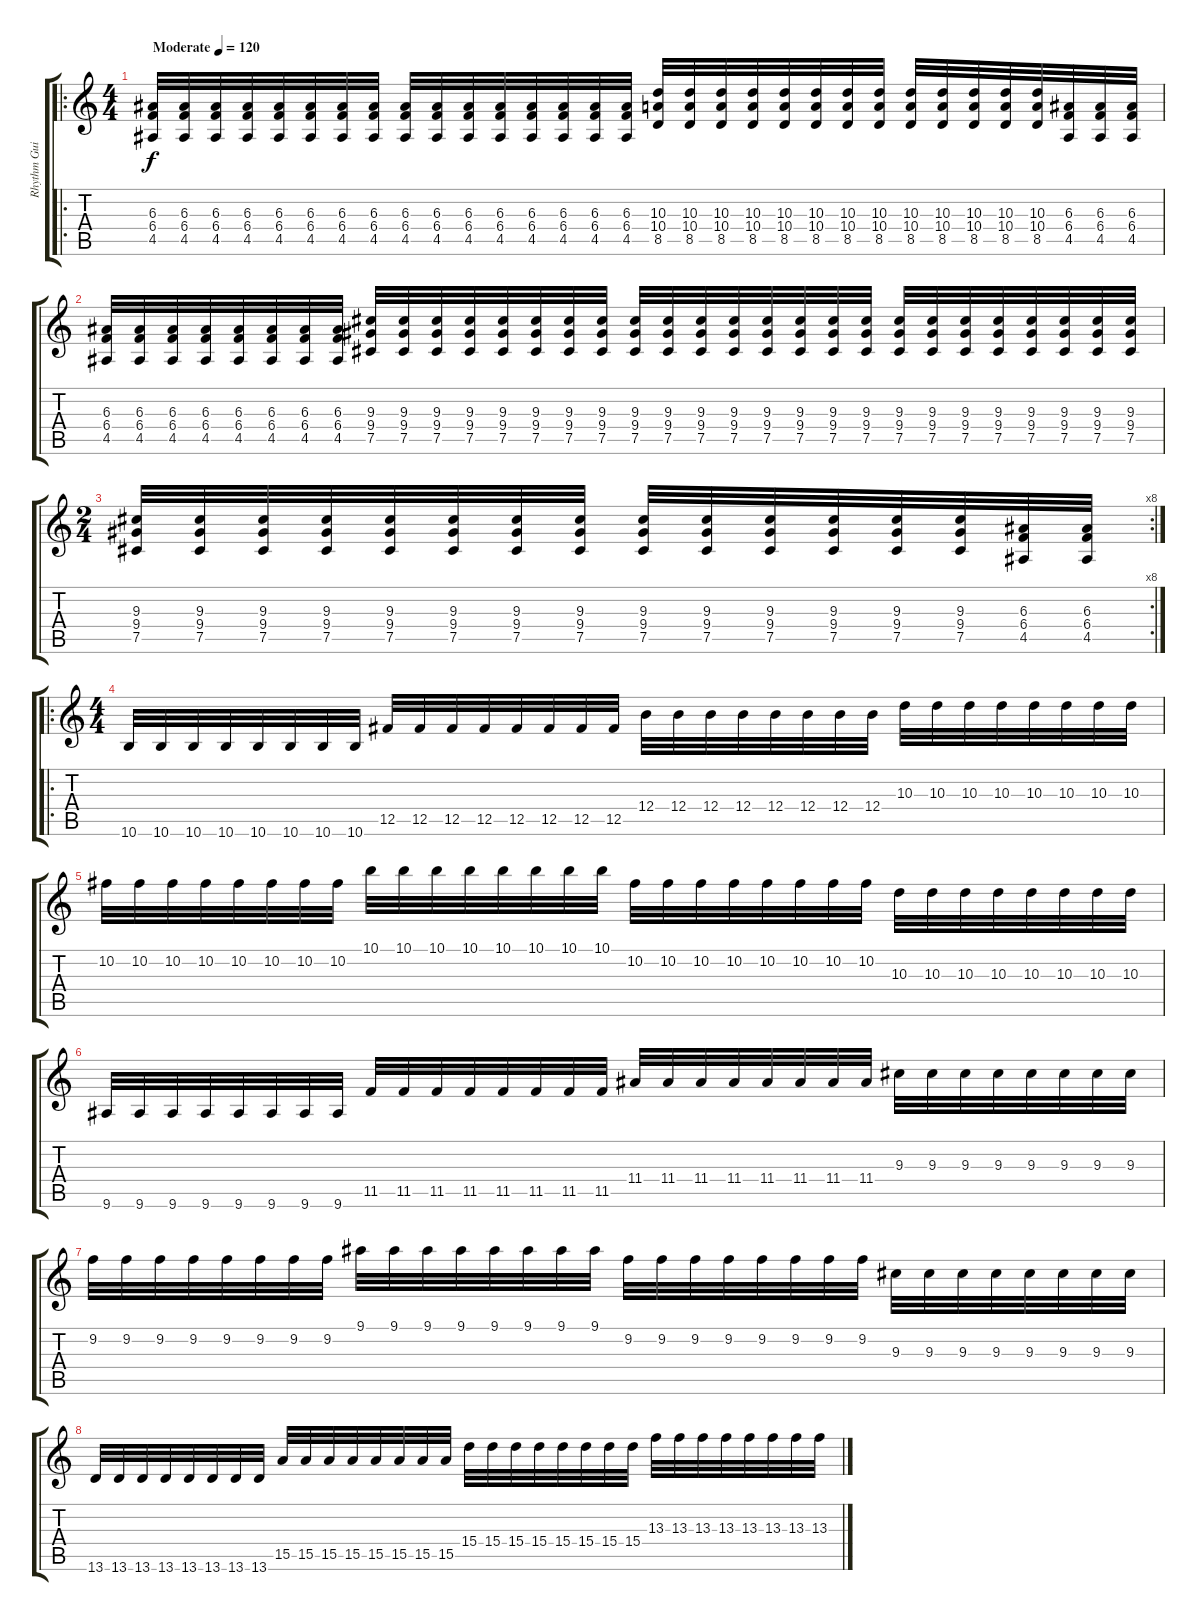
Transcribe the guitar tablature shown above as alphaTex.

\track ("Rhythm Guitar" "Rhythm Gui") {instrument overdrivenguitar}
\staff {score tabs}
\tuning (Db4 Ab3 E3 B2 Gb2 Db2) {hide}
\ro
\ts (4 4)
\tempo (120 "Moderate")
\clef g2
\ks c
(6.3 6.4 4.5).32{dy f instrument overdrivenguitar} (6.3 6.4 4.5).32 (6.3 6.4 4.5).32 (6.3 6.4 4.5).32 (6.3 6.4 4.5).32 (6.3 6.4 4.5).32 (6.3 6.4 4.5).32 (6.3 6.4 4.5).32 (6.3 6.4 4.5).32 (6.3 6.4 4.5).32 (6.3 6.4 4.5).32 (6.3 6.4 4.5).32 (6.3 6.4 4.5).32 (6.3 6.4 4.5).32 (6.3 6.4 4.5).32 (6.3 6.4 4.5).32 (10.3 10.4 8.5).32 (10.3 10.4 8.5).32 (10.3 10.4 8.5).32 (10.3 10.4 8.5).32 (10.3 10.4 8.5).32 (10.3 10.4 8.5).32 (10.3 10.4 8.5).32 (10.3 10.4 8.5).32 (10.3 10.4 8.5).32 (10.3 10.4 8.5).32 (10.3 10.4 8.5).32 (10.3 10.4 8.5).32 (10.3 10.4 8.5).32 (6.3 6.4 4.5).32 (6.3 6.4 4.5).32 (6.3 6.4 4.5).32 |
(6.3 6.4 4.5).32 (6.3 6.4 4.5).32 (6.3 6.4 4.5).32 (6.3 6.4 4.5).32 (6.3 6.4 4.5).32 (6.3 6.4 4.5).32 (6.3 6.4 4.5).32 (6.3 6.4 4.5).32 (9.3 9.4 7.5).32 (9.3 9.4 7.5).32 (9.3 9.4 7.5).32 (9.3 9.4 7.5).32 (9.3 9.4 7.5).32 (9.3 9.4 7.5).32 (9.3 9.4 7.5).32 (9.3 9.4 7.5).32 (9.3 9.4 7.5).32 (9.3 9.4 7.5).32 (9.3 9.4 7.5).32 (9.3 9.4 7.5).32 (9.3 9.4 7.5).32 (9.3 9.4 7.5).32 (9.3 9.4 7.5).32 (9.3 9.4 7.5).32 (9.3 9.4 7.5).32 (9.3 9.4 7.5).32 (9.3 9.4 7.5).32 (9.3 9.4 7.5).32 (9.3 9.4 7.5).32 (9.3 9.4 7.5).32 (9.3 9.4 7.5).32 (9.3 9.4 7.5).32 |
\rc 8
\ts (2 4)
(9.3 9.4 7.5).32 (9.3 9.4 7.5).32 (9.3 9.4 7.5).32 (9.3 9.4 7.5).32 (9.3 9.4 7.5).32 (9.3 9.4 7.5).32 (9.3 9.4 7.5).32 (9.3 9.4 7.5).32 (9.3 9.4 7.5).32 (9.3 9.4 7.5).32 (9.3 9.4 7.5).32 (9.3 9.4 7.5).32 (9.3 9.4 7.5).32 (9.3 9.4 7.5).32 (6.3 6.4 4.5).32 (6.3 6.4 4.5).32 |
\ro
\ts (4 4)
10.6.32 10.6.32 10.6.32 10.6.32 10.6.32 10.6.32 10.6.32 10.6.32 12.5.32 12.5.32 12.5.32 12.5.32 12.5.32 12.5.32 12.5.32 12.5.32 12.4.32 12.4.32 12.4.32 12.4.32 12.4.32 12.4.32 12.4.32 12.4.32 10.3.32 10.3.32 10.3.32 10.3.32 10.3.32 10.3.32 10.3.32 10.3.32 |
10.2.32 10.2.32 10.2.32 10.2.32 10.2.32 10.2.32 10.2.32 10.2.32 10.1.32 10.1.32 10.1.32 10.1.32 10.1.32 10.1.32 10.1.32 10.1.32 10.2.32 10.2.32 10.2.32 10.2.32 10.2.32 10.2.32 10.2.32 10.2.32 10.3.32 10.3.32 10.3.32 10.3.32 10.3.32 10.3.32 10.3.32 10.3.32 |
9.6.32 9.6.32 9.6.32 9.6.32 9.6.32 9.6.32 9.6.32 9.6.32 11.5.32 11.5.32 11.5.32 11.5.32 11.5.32 11.5.32 11.5.32 11.5.32 11.4.32 11.4.32 11.4.32 11.4.32 11.4.32 11.4.32 11.4.32 11.4.32 9.3.32 9.3.32 9.3.32 9.3.32 9.3.32 9.3.32 9.3.32 9.3.32 |
9.2.32 9.2.32 9.2.32 9.2.32 9.2.32 9.2.32 9.2.32 9.2.32 9.1.32 9.1.32 9.1.32 9.1.32 9.1.32 9.1.32 9.1.32 9.1.32 9.2.32 9.2.32 9.2.32 9.2.32 9.2.32 9.2.32 9.2.32 9.2.32 9.3.32 9.3.32 9.3.32 9.3.32 9.3.32 9.3.32 9.3.32 9.3.32 |
13.6.32 13.6.32 13.6.32 13.6.32 13.6.32 13.6.32 13.6.32 13.6.32 15.5.32 15.5.32 15.5.32 15.5.32 15.5.32 15.5.32 15.5.32 15.5.32 15.4.32 15.4.32 15.4.32 15.4.32 15.4.32 15.4.32 15.4.32 15.4.32 13.3.32 13.3.32 13.3.32 13.3.32 13.3.32 13.3.32 13.3.32 13.3.32
